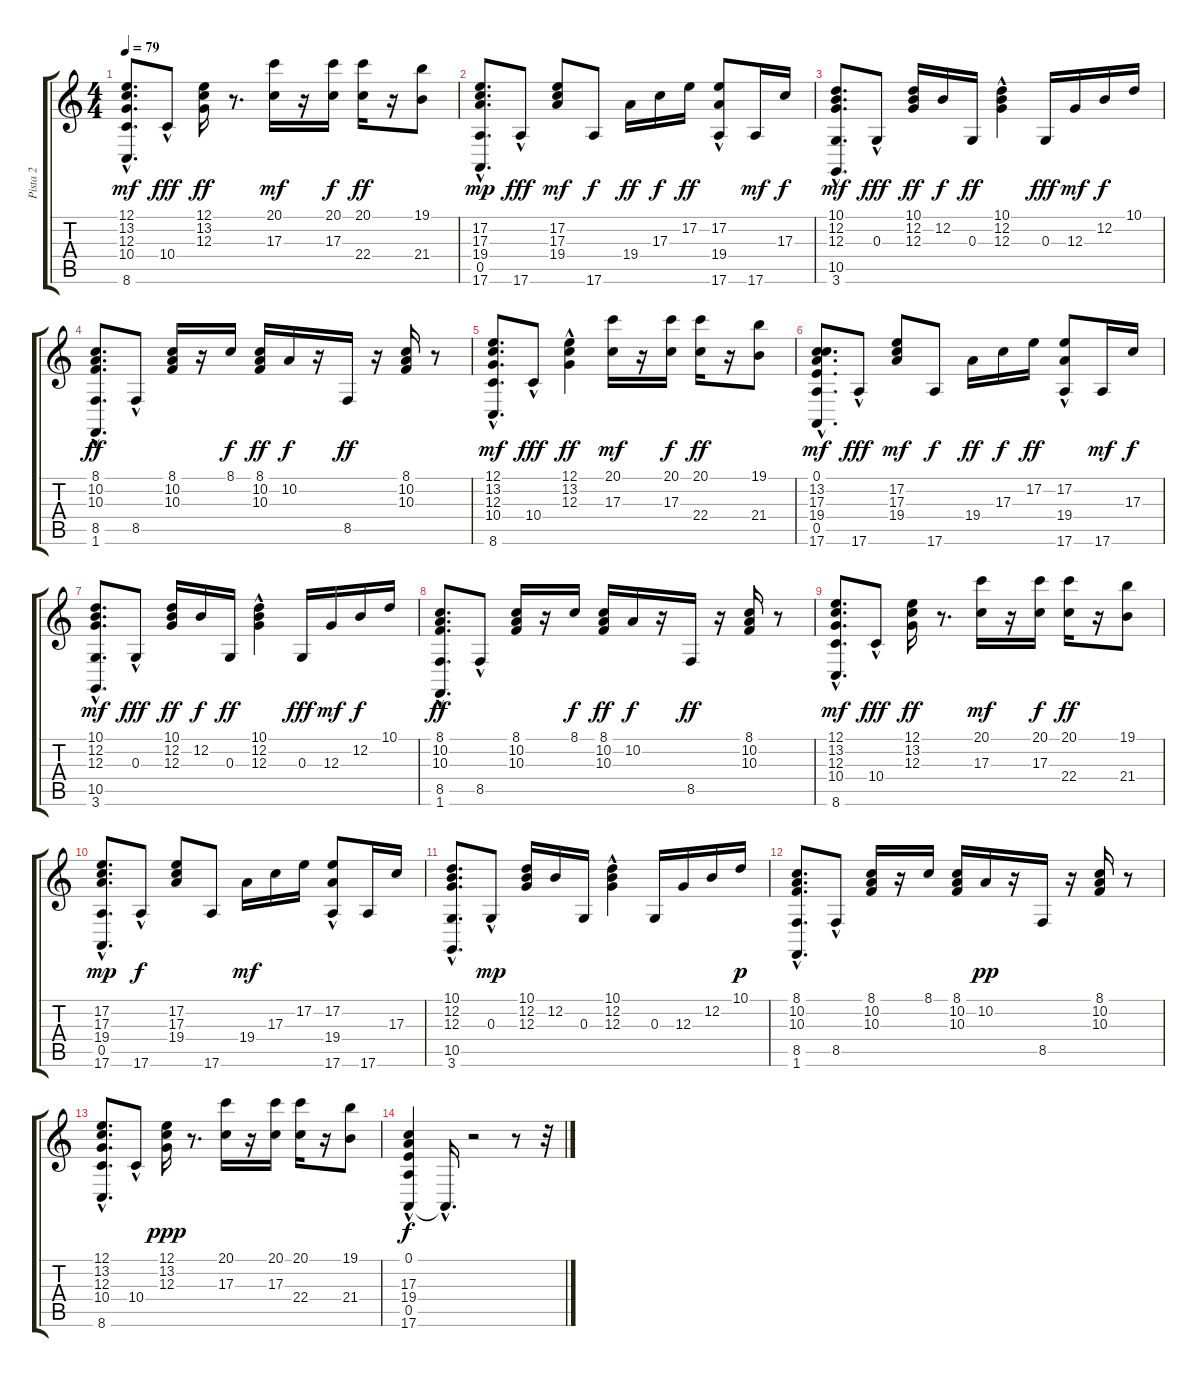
\track ("Pista 2" "Pista 2") {instrument acousticgrandpiano}
\staff {score tabs}
\tuning (E4 B3 G3 D3 A2 E2) {hide}
\ts (4 4)
\tempo 79
\clef g2
\ks c
(12.1{hac} 13.2{hac} 12.3{hac} 10.4 8.6).8{d dy mf} 10.4{hac}.8{dy fff} (12.1 13.2 12.3).16{dy ff} r.8{d} (20.1 17.3).16{dy mf} r.16 (20.1 17.3).16{dy f} (20.1 22.4).16{dy ff} r.16 (19.1 21.4).8 |
(17.2{hac} 17.3{hac} 19.4{hac} 0.5{hac} 17.6).8{d dy mp} 17.6{hac}.8{dy fff} (17.2 17.3 19.4).8{dy mf} 17.6.8{dy f} 19.4.16{dy ff} 17.3.16{dy f} 17.2.16{dy ff} (17.2 19.4{hac} 17.6).8 17.6.16{dy mf} 17.3.16{dy f} |
(10.1{hac} 12.2{hac} 12.3{hac} 10.5 3.6{hac}).8{d dy mf} 0.3{hac}.8{dy fff} (10.1 12.2 12.3).16{dy ff} 12.2.16{dy f} 0.3.16{dy ff} (10.1{hac} 12.2 12.3{hac}).4 0.3.16{dy fff} 12.3.16{dy mf} 12.2.16{dy f} 10.1.16 |
(8.1{hac} 10.2{hac} 10.3{hac} 8.5 1.6{hac}).8{d dy ff} 8.5{hac}.8 (8.1 10.2 10.3).16 r.16 8.1.16{dy f} (8.1 10.2 10.3).16{dy ff} 10.2.16{dy f} r.16 8.5.16{dy ff} r.16 (8.1 10.2 10.3).16 r.8 |
(12.1{hac} 13.2{hac} 12.3{hac} 10.4 8.6).8{d dy mf} 10.4{hac}.8{dy fff} (12.1{hac} 13.2 12.3).4{dy ff} (20.1 17.3).16{dy mf} r.16 (20.1 17.3).16{dy f} (20.1 22.4).16{dy ff} r.16 (19.1 21.4).8 |
(0.1{hac} 13.2 17.3 19.4{hac} 0.5{hac} 17.6).8{d dy mf} 17.6{hac}.8{dy fff} (17.2 17.3 19.4).8{dy mf} 17.6.8{dy f} 19.4.16{dy ff} 17.3.16{dy f} 17.2.16{dy ff} (17.2 19.4{hac} 17.6).8 17.6.16{dy mf} 17.3.16{dy f} |
(10.1{hac} 12.2{hac} 12.3{hac} 10.5 3.6{hac}).8{d dy mf} 0.3{hac}.8{dy fff} (10.1 12.2 12.3).16{dy ff} 12.2.16{dy f} 0.3.16{dy ff} (10.1{hac} 12.2 12.3{hac}).4 0.3.16{dy fff} 12.3.16{dy mf} 12.2.16{dy f} 10.1.16 |
(8.1{hac} 10.2{hac} 10.3{hac} 8.5 1.6{hac}).8{d dy ff} 8.5{hac}.8 (8.1 10.2 10.3).16 r.16 8.1.16{dy f} (8.1 10.2 10.3).16{dy ff} 10.2.16{dy f} r.16 8.5.16{dy ff} r.16 (8.1 10.2 10.3).16 r.8 |
(12.1{hac} 13.2{hac} 12.3{hac} 10.4 8.6).8{d dy mf} 10.4{hac}.8{dy fff} (12.1 13.2 12.3).16{dy ff} r.8{d} (20.1 17.3).16{dy mf} r.16 (20.1 17.3).16{dy f} (20.1 22.4).16{dy ff} r.16 (19.1 21.4).8 |
(17.2{hac} 17.3{hac} 19.4{hac} 0.5{hac} 17.6).8{d dy mp} 17.6{hac}.8{dy f} (17.2 17.3 19.4).8 17.6.8 19.4.16{dy mf} 17.3.16 17.2.16 (17.2 19.4{hac} 17.6).8 17.6.16 17.3.16 |
(10.1{hac} 12.2{hac} 12.3{hac} 10.5 3.6{hac}).8{d} 0.3{hac}.8{dy mp} (10.1 12.2 12.3).16 12.2.16 0.3.16 (10.1{hac} 12.2 12.3{hac}).4 0.3.16 12.3.16 12.2.16 10.1.16{dy p} |
(8.1{hac} 10.2{hac} 10.3{hac} 8.5 1.6{hac}).8{d} 8.5{hac}.8 (8.1 10.2 10.3).16 r.16 8.1.16 (8.1 10.2 10.3).16 10.2.16{dy pp} r.16 8.5.16 r.16 (8.1 10.2 10.3).16 r.8 |
(12.1{hac} 13.2{hac} 12.3{hac} 10.4 8.6).8{d} 10.4{hac}.8 (12.1 13.2 12.3).16{dy ppp} r.8{d} (20.1 17.3).16 r.16 (20.1 17.3).16 (20.1 22.4).16 r.16 (19.1 21.4).8 |
(0.1{hac} 17.3 19.4{hac} 0.5 17.6{hac}).4{dy f} 0.5{hac t}.16{d} r.2 r.8 r.32
